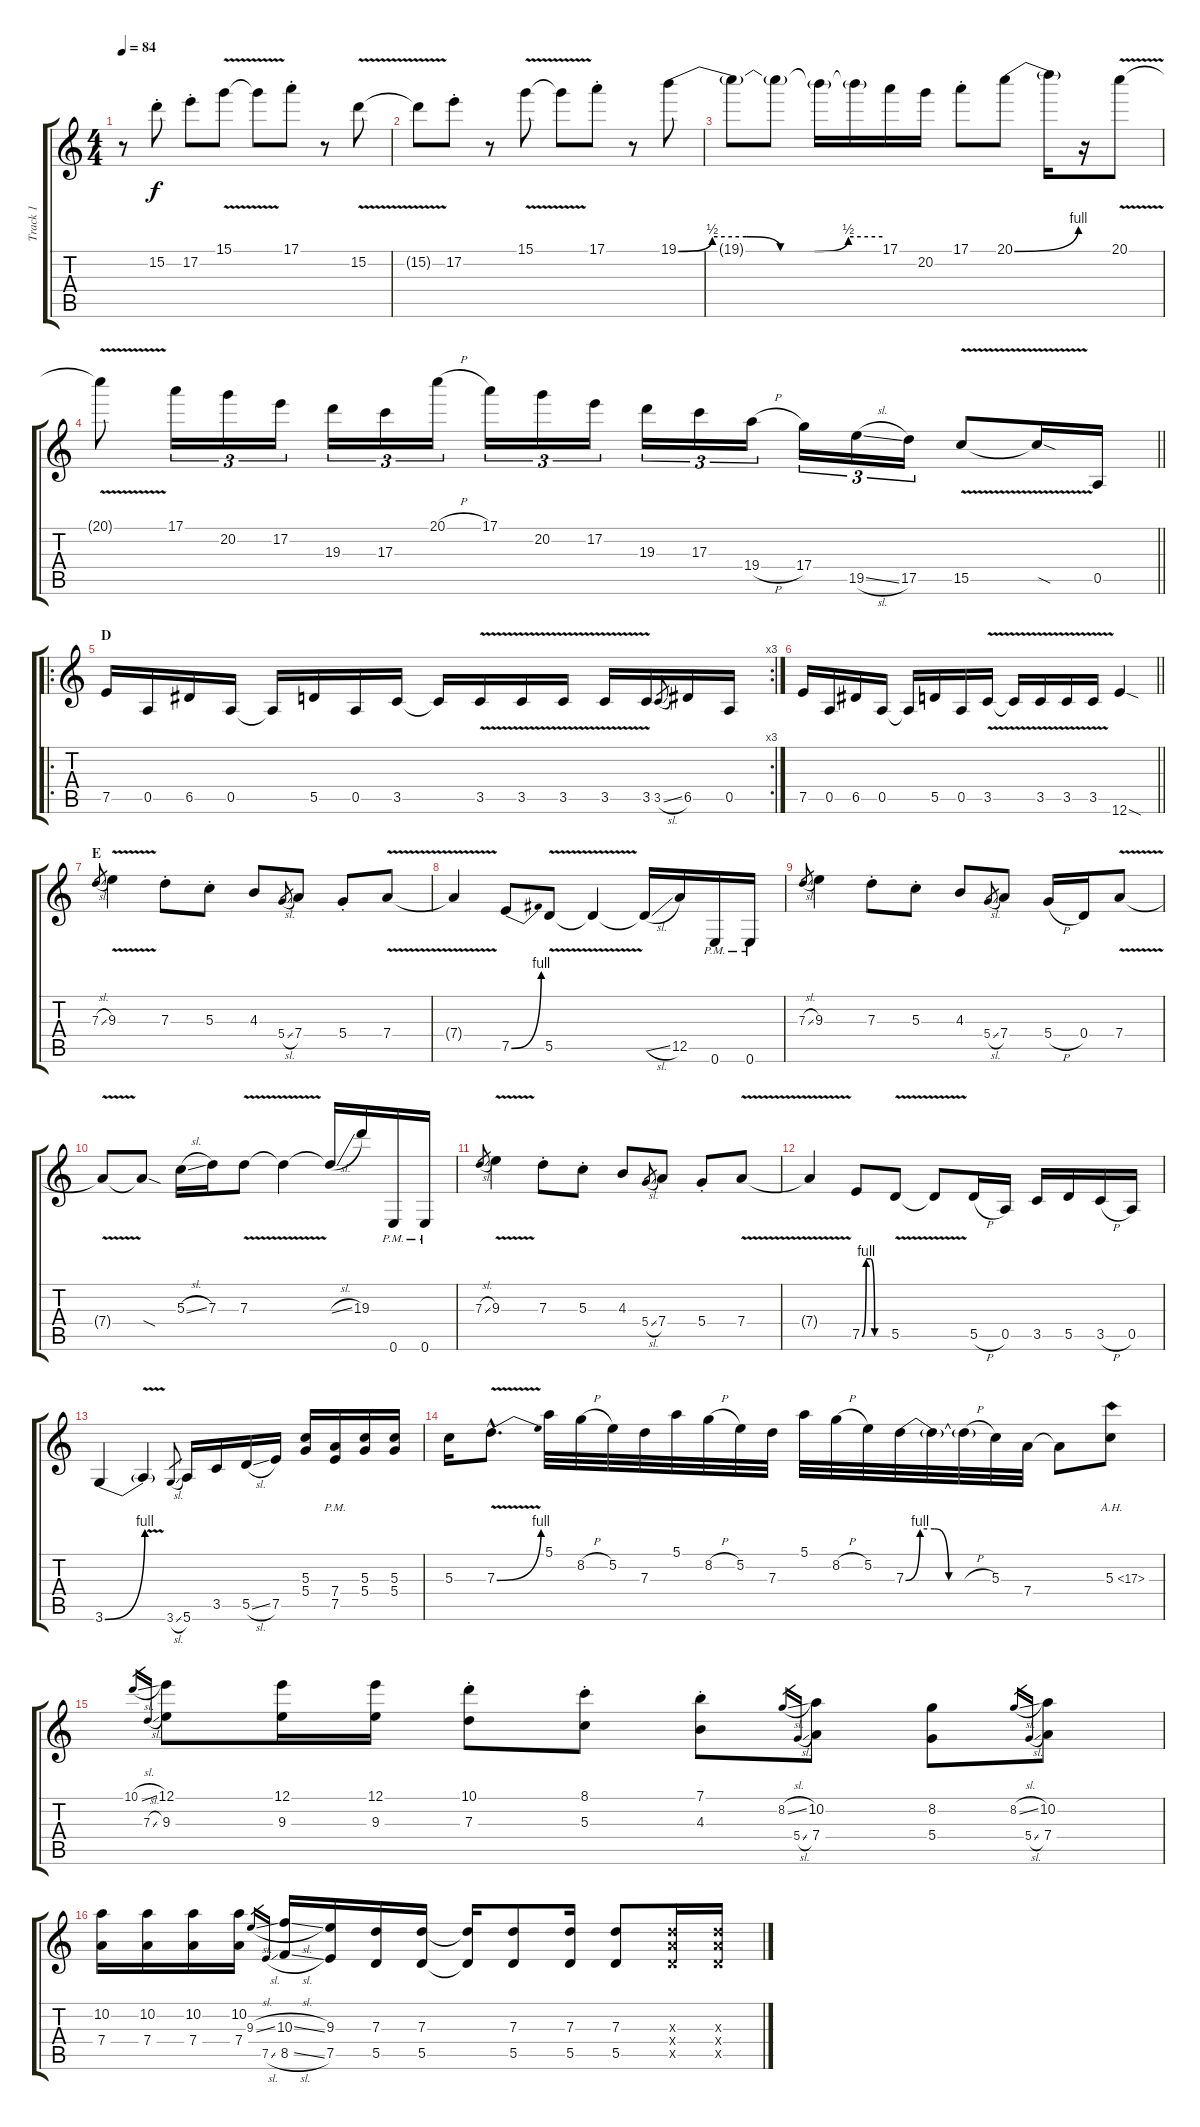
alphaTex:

\track ("Track 1" "Track 1") {instrument overdrivenguitar}
\staff {score tabs}
\tuning (E4 B3 G3 D3 A2 E2) {hide}
\ts (4 4)
\tempo 84
\clef g2
\ks c
r.8{dy f} 15.2{st}.8 17.2{st}.8 15.1{v}.8 15.1{t}.8 17.1{st}.8 r.8 15.2{v}.8 |
15.2{t}.8 17.2{st}.8 r.8 15.1{v}.8 15.1{t}.8 17.1{st}.8 r.8 19.1{be (custom 0 0 10 2 20 2 30 0 40 0 50 2 60 2)}.8 |
19.1{t}.8 19.1{t}.8 19.1{t}.16 19.1{t}.16 17.1.16 20.2.16 17.1{st}.8 20.1{be (bend 0 0 60 4)}.8 20.1{t}.16 r.16 20.1{v}.8 |
\barLineRight lightlight
20.1{t}.8 17.1.16{tu (3 2)} 20.2.16{tu (3 2)} 17.2.16{tu (3 2)} 19.3.16{tu (3 2)} 17.3.16{tu (3 2)} 20.1{h}.16{tu (3 2)} 17.1.16{tu (3 2)} 20.2.16{tu (3 2)} 17.2.16{tu (3 2)} 19.3.16{tu (3 2)} 17.3.16{tu (3 2)} 19.4{h}.16{tu (3 2)} 17.4.16{tu (3 2)} 19.5{sl}.16{tu (3 2)} 17.5.16{tu (3 2)} 15.5{v}.8 15.5{sod t}.16 0.5.16 |
\ro
\rc 3
\section ("" "D")
7.5.16 0.5.16 6.5.16 0.5.16 0.5{t}.16 5.5.16 0.5.16 3.5.16 3.5{t}.16 3.5{v}.16 3.5{v}.16 3.5{v}.16 3.5{v}.16 3.5{v}.16 3.5{sl}.8{gr} 6.5.16 0.5.16 |
\barLineRight lightlight
7.5.16 0.5.16 6.5.16 0.5.16 0.5{t}.16 5.5.16 0.5.16 3.5{v}.16 3.5{t}.16 3.5{v}.16 3.5{v}.16 3.5{v}.16 12.6{sod}.4 |
\section ("" "E")
7.3{sl}.8{gr} 9.3{v}.4 7.3{st}.8 5.3{st}.8 4.3.8 5.4{sl}.8{gr} 7.4.8 5.4{st}.8 7.4{v}.8 |
7.4{t}.4 7.5{be (bend 0 0 60 4)}.8 5.5{v}.8 5.5{t}.4 5.5{sl t}.16 12.5.16 0.6{pm}.16 0.6{pm}.16 |
7.3{sl}.8{gr} 9.3.4 7.3{st}.8 5.3{st}.8 4.3.8 5.4{sl}.8{gr} 7.4.8 5.4{h}.16 0.4.16 7.4{v}.8 |
7.4{t}.8 7.4{sod t}.8 5.3{sl}.16 7.3.16 7.3{v}.8 7.3{t}.4 7.3{sl t}.16 19.3.16 0.6{pm}.16 0.6{pm}.16 |
7.3{sl}.8{gr} 9.3{v}.4 7.3{st}.8 5.3{st}.8 4.3.8 5.4{sl}.8{gr} 7.4.8 5.4{st}.8 7.4{v}.8 |
7.4{t}.4 7.5{be (custom 0 0 10 4 20 4 30 0 60 0)}.8 5.5{v}.8 5.5{t}.8 5.5{h}.16 0.5.16 3.5.16 5.5.16 3.5{h}.16 0.5.16 |
3.6{be (bend 0 0 60 4)}.4 3.6{v t}.4 3.6{sl}.8{gr} 5.6.16 3.5.16 5.5{sl}.16 7.5.16 (5.3 5.4).16 (7.4{pm} 7.5{pm}).16 (5.3 5.4).16 (5.3 5.4).16 |
5.3.16 7.3{be (bend 0 0 60 4) v hac}.8{d} 5.1.32 8.2{h}.32 5.2.32 7.3.32 5.1.32 8.2{h}.32 5.2.32 7.3.32 5.1.32 8.2{h}.32 5.2.32 7.3{be (custom 0 0 10 4 20 4 30 0 60 0)}.32 7.3{t}.32 7.3{h t}.32 5.3.32 7.4.32 7.4{t}.8 5.3{ah 12}.8 |
10.1{sl}.16{gr} 7.3{sl}.16{gr} (12.1 9.3).8 (12.1 9.3).16 (12.1 9.3).16 (10.1{st} 7.3{st}).8 (8.1{st} 5.3{st}).8 (7.1{st} 4.3{st}).8 8.2{sl}.16{gr} 5.4{sl}.16{gr} (10.2 7.4).8 (8.2 5.4).8 8.2{sl}.16{gr} 5.4{sl}.16{gr} (10.2 7.4).8 |
(10.2 7.4).16 (10.2 7.4).16 (10.2 7.4).16 (10.2 7.4).16 9.3{sl}.16{gr} 7.5{sl}.16{gr} (10.3{sl} 8.5{sl}).16 (9.3 7.5).16 (7.3 5.5).16 (7.3 5.5).16 (7.3{t} 5.5{t}).16 (7.3 5.5).8 (7.3 5.5).16 (7.3 5.5).8 (7.3{x} 7.4{x} 5.5{x}).16 (7.3{x} 7.4{x} 5.5{x}).16
